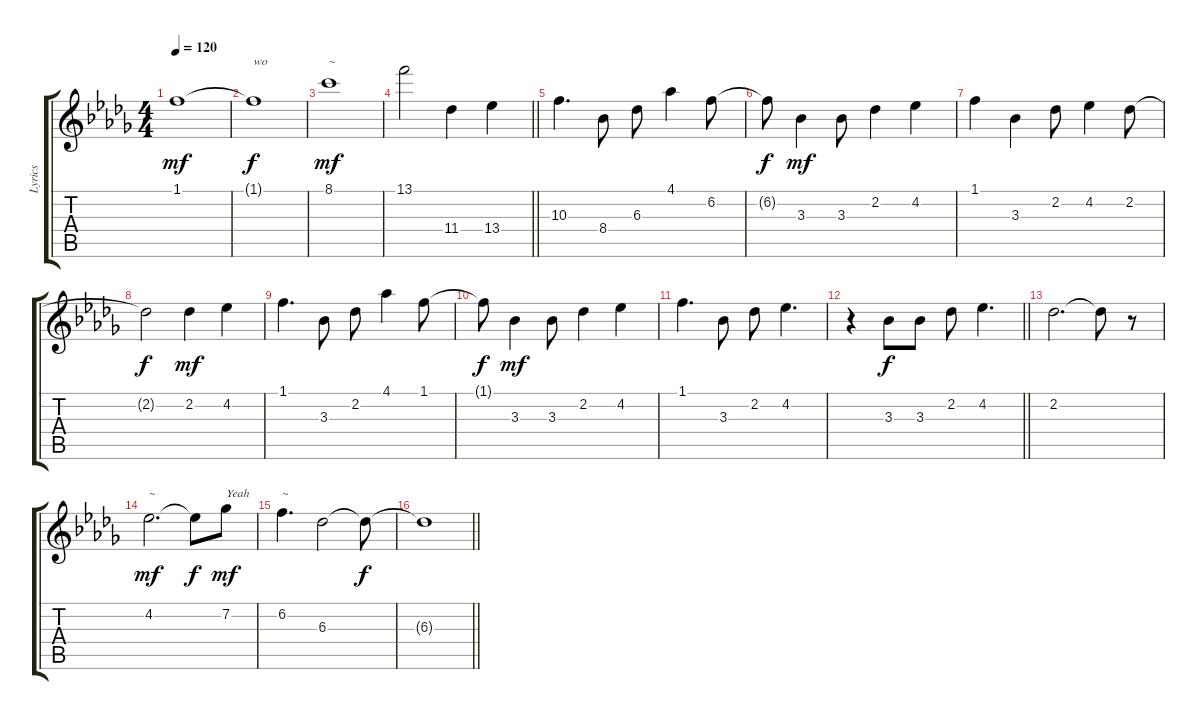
\track ("Lyrics" "Lyrics") {instrument overdrivenguitar}
\staff {score tabs}
\tuning (E4 B3 G3 D3 A2 E2) {hide}
\ts (4 4)
\tempo 120
\clef g2
\ks db
1.1.1{txt "" dy mf} |
1.1{t}.1{txt "wo" dy f} |
8.1.1{txt "~" dy mf} |
\barLineRight lightlight
13.1.2 11.4.4{txt ""} 13.4.4{txt ""} |
10.3.4{d txt ""} 8.4.8{txt ""} 6.3.8{txt ""} 4.1.4{txt ""} 6.2.8{txt ""} |
6.2{t}.8{dy f} 3.3.4{txt "" dy mf} 3.3.8{txt ""} 2.2.4{txt ""} 4.2.4{txt ""} |
1.1.4{txt ""} 3.3.4{txt ""} 2.2.8{txt ""} 4.2.4{txt ""} 2.2.8{txt ""} |
2.2{t}.2{dy f} 2.2.4{txt "" dy mf} 4.2.4{txt ""} |
1.1.4{d txt ""} 3.3.8{txt ""} 2.2.8{txt ""} 4.1.4{txt ""} 1.1.8{txt ""} |
1.1{t}.8{dy f} 3.3.4{txt "" dy mf} 3.3.8{txt ""} 2.2.4{txt ""} 4.2.4{txt ""} |
1.1.4{d txt ""} 3.3.8{txt ""} 2.2.8{txt ""} 4.2.4{d txt ""} |
\barLineRight lightlight
r.4 3.3.8{txt "" dy f} 3.3.8{txt ""} 2.2.8{txt ""} 4.2.4{d txt ""} |
2.2.2{d txt ""} 2.2{t}.8 r.8 |
4.2.2{d txt "~" dy mf} 4.2{t}.8{dy f} 7.2.8{txt "Yeah" dy mf} |
6.2.4{d txt "~"} 6.3.2 6.3{t}.8{dy f} |
\barLineRight lightlight
6.3{t}.1
